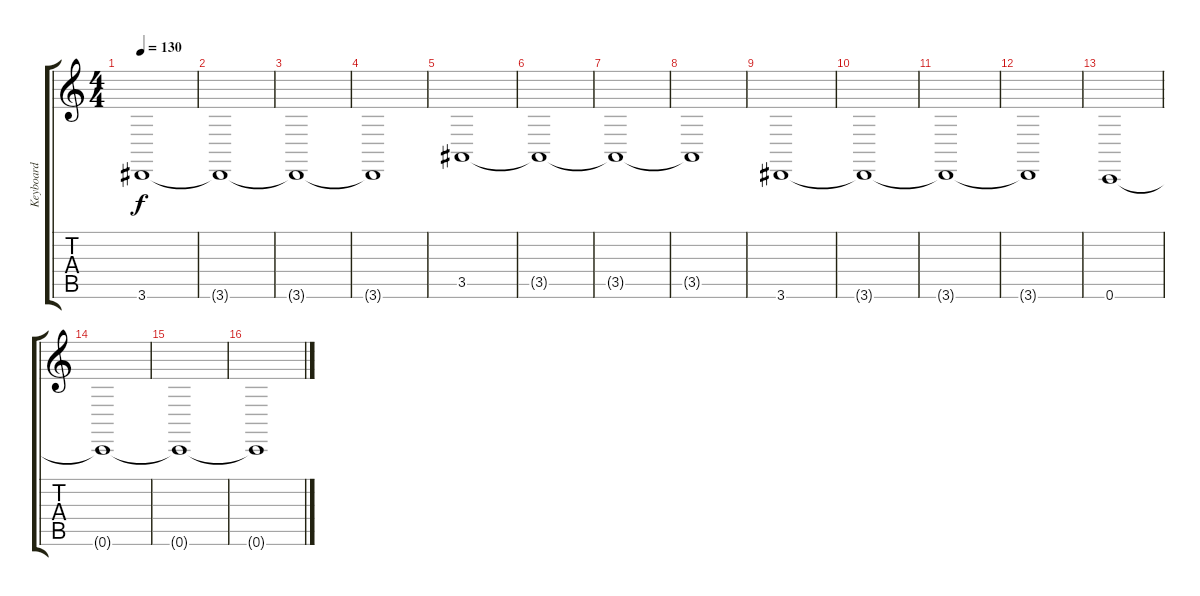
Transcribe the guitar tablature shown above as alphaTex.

\track ("Keyboard" "Keyboard") {instrument stringensemble1}
\staff {score tabs}
\tuning (D4 A3 F3 C3 G2 C2) {hide}
\ts (4 4)
\tempo 130
\clef g2
\ks c
3.6.1{dy f} |
3.6{t}.1 |
3.6{t}.1 |
3.6{t}.1 |
3.5.1 |
3.5{t}.1 |
3.5{t}.1 |
3.5{t}.1 |
3.6.1 |
3.6{t}.1 |
3.6{t}.1 |
3.6{t}.1 |
0.6.1 |
0.6{t}.1 |
0.6{t}.1 |
0.6{t}.1
